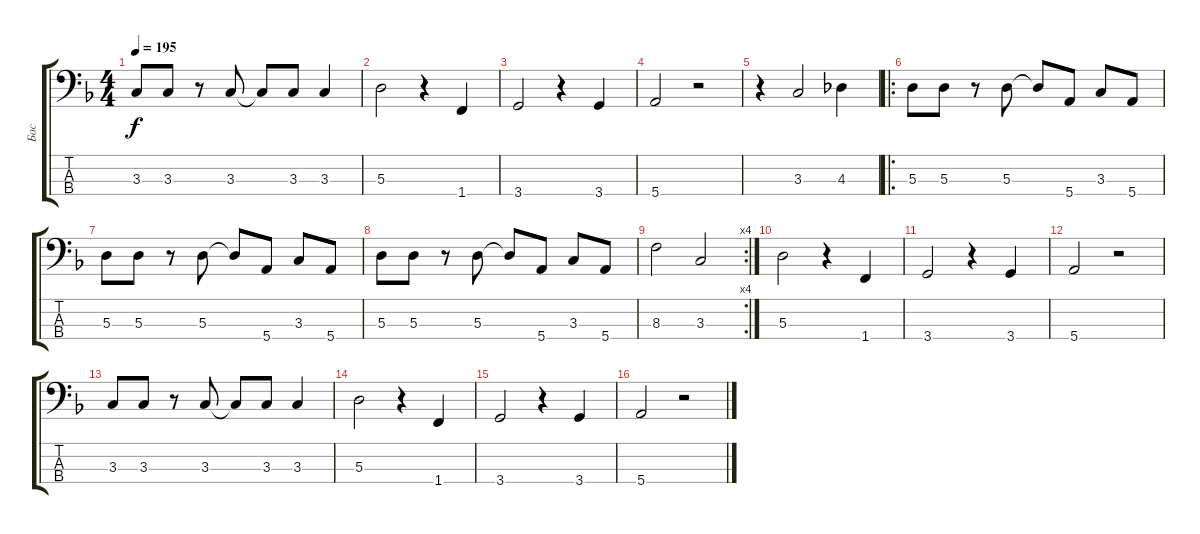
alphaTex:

\track ("Бас" "Бас") {instrument electricbassfinger}
\staff {score tabs}
\tuning (G2 D2 A1 E1) {hide}
\ts (4 4)
\tempo 195
\clef f4
\ks f
3.3.8{dy f} 3.3.8 r.8 3.3.8 3.3{t}.8 3.3.8 3.3.4 |
5.3.2 r.4 1.4.4 |
3.4.2 r.4 3.4.4 |
5.4.2 r.2 |
r.4 3.3.2 4.3.4 |
\ro
5.3.8 5.3.8 r.8 5.3.8 5.3{t}.8 5.4.8 3.3.8 5.4.8 |
5.3.8 5.3.8 r.8 5.3.8 5.3{t}.8 5.4.8 3.3.8 5.4.8 |
5.3.8 5.3.8 r.8 5.3.8 5.3{t}.8 5.4.8 3.3.8 5.4.8 |
\rc 4
8.3.2 3.3.2 |
5.3.2 r.4 1.4.4 |
3.4.2 r.4 3.4.4 |
5.4.2 r.2 |
3.3.8 3.3.8 r.8 3.3.8 3.3{t}.8 3.3.8 3.3.4 |
5.3.2 r.4 1.4.4 |
3.4.2 r.4 3.4.4 |
5.4.2 r.2
